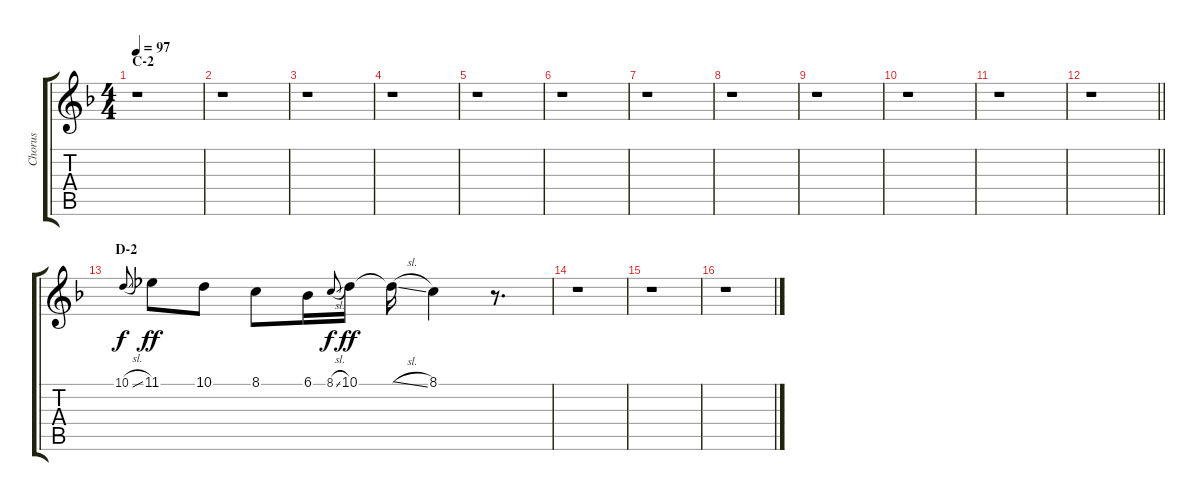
\track ("Chorus" "Chorus") {instrument voiceoohs}
\staff {score tabs}
\tuning (E4 B3 G3 D3 A2 E2) {hide}
\ts (4 4)
\section ("" "C-2")
\tempo 97
\clef g2
\ks f
r.1{dy ff} |
r.1 |
r.1 |
r.1 |
r.1 |
r.1 |
r.1 |
r.1 |
r.1 |
r.1 |
r.1 |
\barLineRight lightlight
r.1 |
\section ("" "D-2")
10.1{sl}.8{gr onbeat dy f} 11.1.8{dy ff} 10.1.8 8.1.8 6.1.16 8.1{sl}.8{gr onbeat dy f} 10.1.16{dy ff} 10.1{sl t}.16 8.1.4 r.8{d} |
r.1 |
r.1 |
r.1
